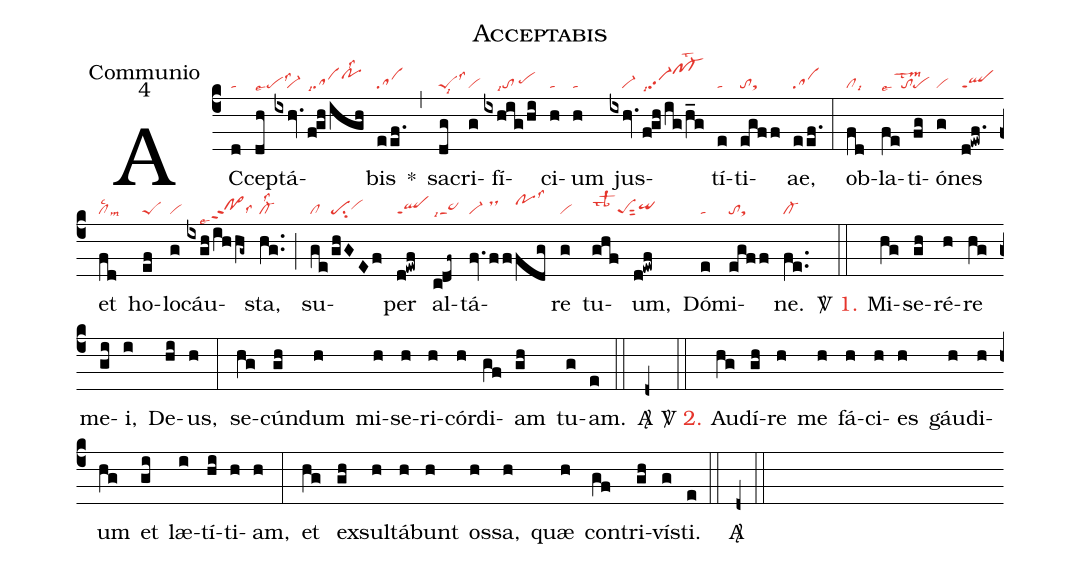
nabc-lines:1;
name:Acceptabis;
office-part:Communio;
mode:4;
%%
(c4) AC(d|ta)cep(dh|pelss3lse7)tá(ixhv./|////vi-|f!gh/igh|salsi7pohjlss2)bis(eef.|sa) *(,) sac(dg|peSlss3lsi8)ri(g|vi)fí(ixhig/hi|////tolsi7/pehh)ci(h|ta)um(h|ta) jus(ixhv.|////vi-|f!gh/ig/h_g|vi-pp2lsi7pf-hllst2)tí(e|ta)ti(egff|tost)ae,(eef.|sa) (:) ob(fd|cllsi9)la(fe|tolse7lstm2)ti(fg|pe)ó(g|vi)nes(d!ewf.|qlppt1) et(fd|cllsc2lsm9) ho(ef|peS)lo(g|vi)cáu(ixgh/ihhg~|////po>hhppt2lse7lss6)sta,(hg..|cl-lss2) (;) su(ge/|cl|ghGEf|pesu2vihh)per(d!ewf|qlppt1) al(c!df~|sc~lsi7)tá(fv.|vi-|ff|dshj|fdg|pohjlss3)re(g|vi) tu(ghf|peSlstb1sut2qihh)um,(d!ewf) Dó(e|ta)mi(egff|tost)ne.(fe..|cl-) (::)

<sp>V/</sp> <c>1.</c> Mi(hg)se(gh)ré(h)re(hg) me(gi)i,(i) De(hi)us,(h) (:) se(hg)cún(gh)dum(h) mi(h)se(h)ri(h)cór(h)di(gf)am(gh) tu(g)am.(e) (::) <sp>A/</sp>(d+) (::)
<sp>V/</sp> <c>2.</c> Au(hg)dí(gh)re(h) me(h) fá(h)ci(h)es(h) gáu(h)di(h)um(hg) et(gi) læ(i)tí(hi)ti(h)am,(h) (:) et(hg) ex(gh)sul(h)tá(h)bunt(h) os(h)sa,(h) quæ(h) con(gf)tri(gh)vís(g)ti.(e) (::) <sp>A/</sp>(d+) (::)
